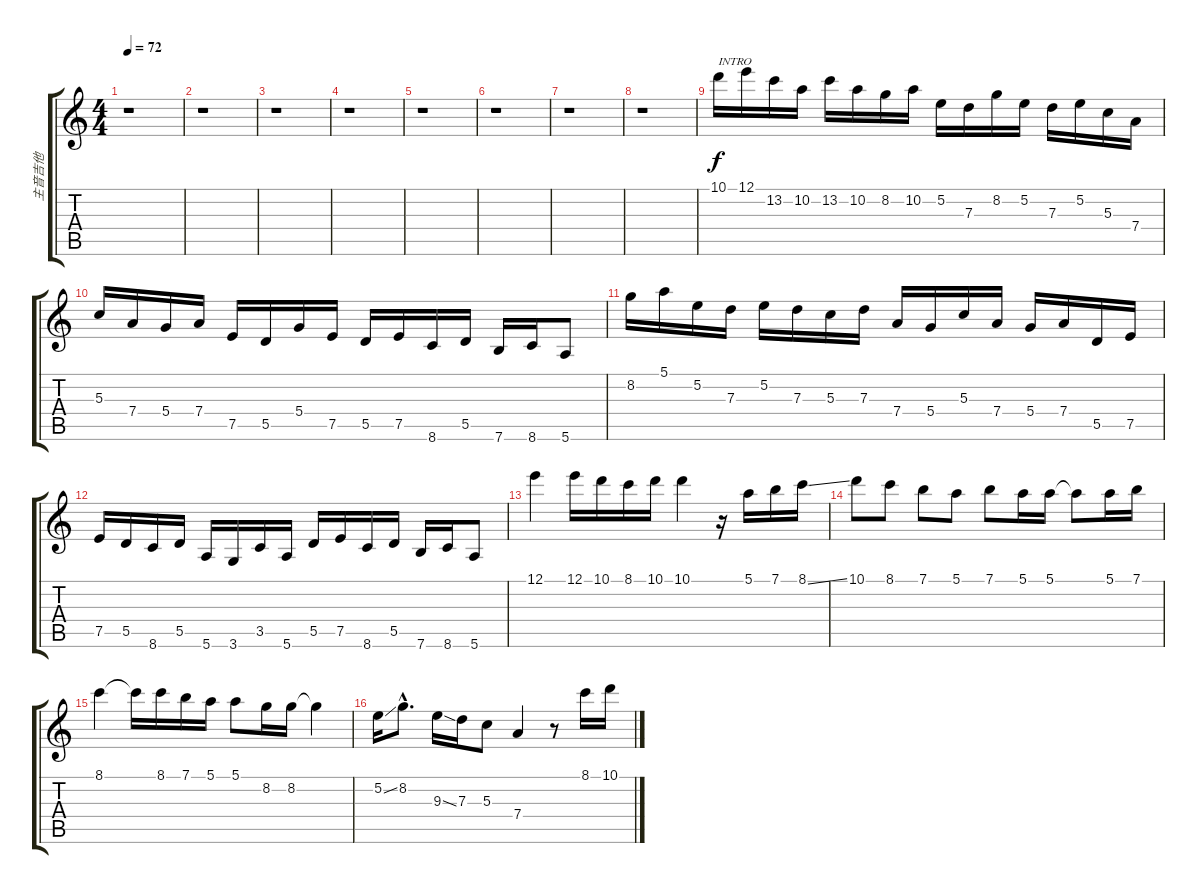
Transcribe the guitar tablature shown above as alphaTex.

\track ("主音吉他" "主音吉他") {instrument distortionguitar}
\staff {score tabs}
\tuning (E4 B3 G3 D3 A2 E2) {hide}
\ts (4 4)
\tempo 72
\clef g2
\ks c
r.1{dy f} |
r.1 |
r.1 |
r.1 |
r.1 |
r.1 |
r.1 |
r.1 |
10.1.16{txt "INTRO" volume 9 instrument distortionguitar} 12.1.16 13.2.16 10.2.16 13.2.16 10.2.16 8.2.16 10.2.16 5.2.16 7.3.16 8.2.16 5.2.16 7.3.16 5.2.16 5.3.16 7.4.16 |
5.3.16 7.4.16 5.4.16 7.4.16 7.5.16 5.5.16 5.4.16 7.5.16 5.5.16 7.5.16 8.6.16 5.5.16 7.6.16 8.6.16 5.6.8 |
8.2.16 5.1.16 5.2.16 7.3.16 5.2.16 7.3.16 5.3.16 7.3.16 7.4.16 5.4.16 5.3.16 7.4.16 5.4.16 7.4.16 5.5.16 7.5.16 |
7.5.16 5.5.16 8.6.16 5.5.16 5.6.16 3.6.16 3.5.16 5.6.16 5.5.16 7.5.16 8.6.16 5.5.16 7.6.16 8.6.16 5.6.8 |
12.1.4 12.1.16 10.1.16 8.1.16 10.1.16 10.1.4 r.16 5.1.16 7.1.16 8.1{ss}.16 |
10.1.8 8.1.8 7.1.8 5.1.8 7.1.8 5.1.16 5.1.16 5.1{t}.8 5.1.16 7.1.16 |
8.1.4 8.1{t}.16 8.1.16 7.1.16 5.1.16 5.1.8 8.2.16 8.2.16 8.2{t}.4 |
5.2{ss}.16 8.2{hac}.8{d} 9.3{ss}.16 7.3.16 5.3.8 7.4.4 r.8 8.1.16 10.1{ss}.16
